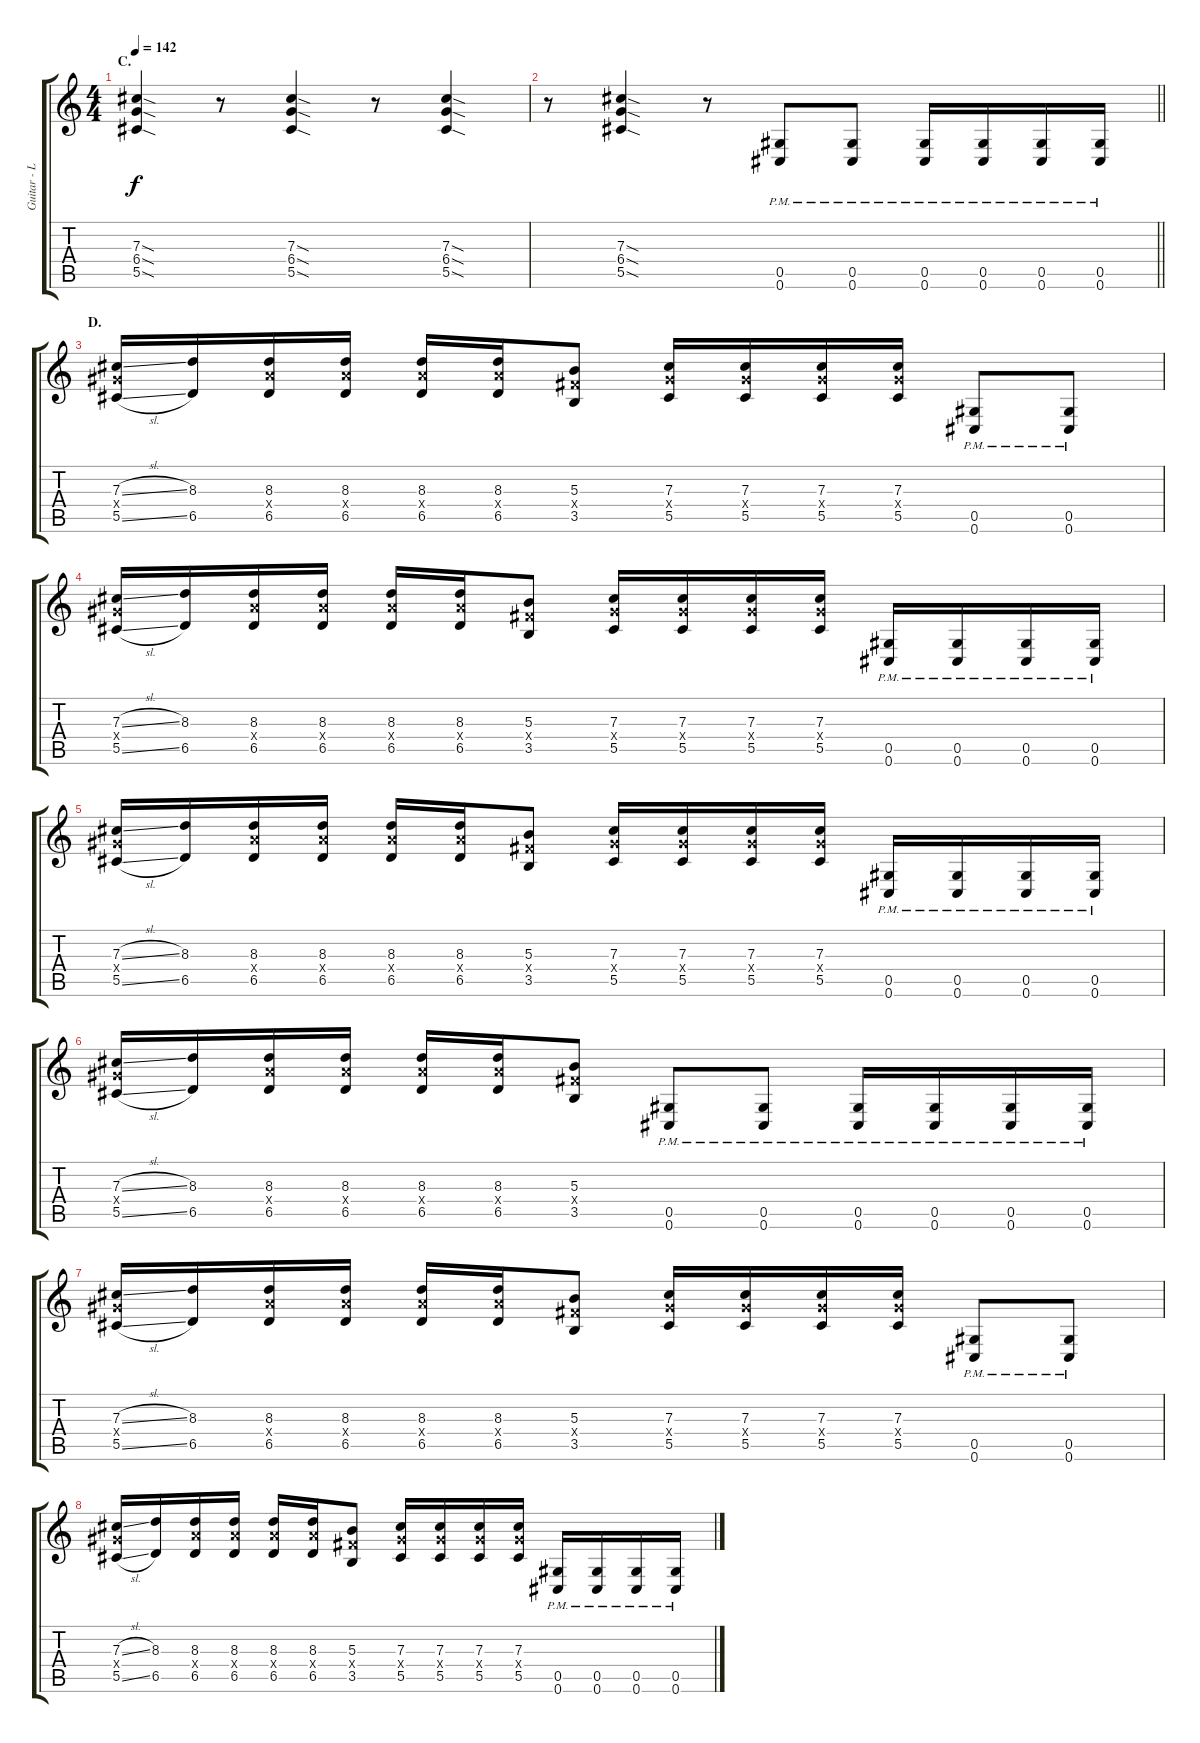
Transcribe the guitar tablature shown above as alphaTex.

\track ("Guitar - Left" "Guitar - L") {instrument distortionguitar}
\staff {score tabs}
\tuning (Eb4 Bb3 Gb3 Db3 Ab2 Db2) {hide}
\ts (4 4)
\section ("" "C.")
\tempo 142
\clef g2
\ks c
(7.3{sod} 6.4{sod} 5.5{sod}).4{dy f} r.8 (7.3{sod} 6.4{sod} 5.5{sod}).4 r.8 (7.3{sod} 6.4{sod} 5.5{sod}).4 |
\barLineRight lightlight
r.8 (7.3{sod} 6.4{sod} 5.5{sod}).4 r.8 (0.5{pm} 0.6{pm}).8 (0.5{pm} 0.6{pm}).8 (0.5{pm} 0.6{pm}).16 (0.5{pm} 0.6{pm}).16 (0.5{pm} 0.6{pm}).16 (0.5{pm} 0.6{pm}).16 |
\section ("" "D.")
(7.3{sl} 7.4{x} 5.5{sl}).16 (8.3 6.5).16 (8.3 8.4{x} 6.5).16 (8.3 8.4{x} 6.5).16 (8.3 8.4{x} 6.5).16 (8.3 8.4{x} 6.5).16 (5.3 5.4{x} 3.5).8 (7.3 7.4{x} 5.5).16 (7.3 7.4{x} 5.5).16 (7.3 7.4{x} 5.5).16 (7.3 7.4{x} 5.5).16 (0.5{pm} 0.6{pm}).8 (0.5{pm} 0.6{pm}).8 |
(7.3{sl} 7.4{x} 5.5{sl}).16 (8.3 6.5).16 (8.3 8.4{x} 6.5).16 (8.3 8.4{x} 6.5).16 (8.3 8.4{x} 6.5).16 (8.3 8.4{x} 6.5).16 (5.3 5.4{x} 3.5).8 (7.3 7.4{x} 5.5).16 (7.3 7.4{x} 5.5).16 (7.3 7.4{x} 5.5).16 (7.3 7.4{x} 5.5).16 (0.5{pm} 0.6{pm}).16 (0.5{pm} 0.6{pm}).16 (0.5{pm} 0.6{pm}).16 (0.5{pm} 0.6{pm}).16 |
(7.3{sl} 7.4{x} 5.5{sl}).16 (8.3 6.5).16 (8.3 8.4{x} 6.5).16 (8.3 8.4{x} 6.5).16 (8.3 8.4{x} 6.5).16 (8.3 8.4{x} 6.5).16 (5.3 5.4{x} 3.5).8 (7.3 7.4{x} 5.5).16 (7.3 7.4{x} 5.5).16 (7.3 7.4{x} 5.5).16 (7.3 7.4{x} 5.5).16 (0.5{pm} 0.6{pm}).16 (0.5{pm} 0.6{pm}).16 (0.5{pm} 0.6{pm}).16 (0.5{pm} 0.6{pm}).16 |
(7.3{sl} 7.4{x} 5.5{sl}).16 (8.3 6.5).16 (8.3 8.4{x} 6.5).16 (8.3 8.4{x} 6.5).16 (8.3 8.4{x} 6.5).16 (8.3 8.4{x} 6.5).16 (5.3 5.4{x} 3.5).8 (0.5{pm} 0.6{pm}).8 (0.5{pm} 0.6{pm}).8 (0.5{pm} 0.6{pm}).16 (0.5{pm} 0.6{pm}).16 (0.5{pm} 0.6{pm}).16 (0.5{pm} 0.6{pm}).16 |
(7.3{sl} 7.4{x} 5.5{sl}).16 (8.3 6.5).16 (8.3 8.4{x} 6.5).16 (8.3 8.4{x} 6.5).16 (8.3 8.4{x} 6.5).16 (8.3 8.4{x} 6.5).16 (5.3 5.4{x} 3.5).8 (7.3 7.4{x} 5.5).16 (7.3 7.4{x} 5.5).16 (7.3 7.4{x} 5.5).16 (7.3 7.4{x} 5.5).16 (0.5{pm} 0.6{pm}).8 (0.5{pm} 0.6{pm}).8 |
(7.3{sl} 7.4{x} 5.5{sl}).16 (8.3 6.5).16 (8.3 8.4{x} 6.5).16 (8.3 8.4{x} 6.5).16 (8.3 8.4{x} 6.5).16 (8.3 8.4{x} 6.5).16 (5.3 5.4{x} 3.5).8 (7.3 7.4{x} 5.5).16 (7.3 7.4{x} 5.5).16 (7.3 7.4{x} 5.5).16 (7.3 7.4{x} 5.5).16 (0.5{pm} 0.6{pm}).16 (0.5{pm} 0.6{pm}).16 (0.5{pm} 0.6{pm}).16 (0.5{pm} 0.6{pm}).16
